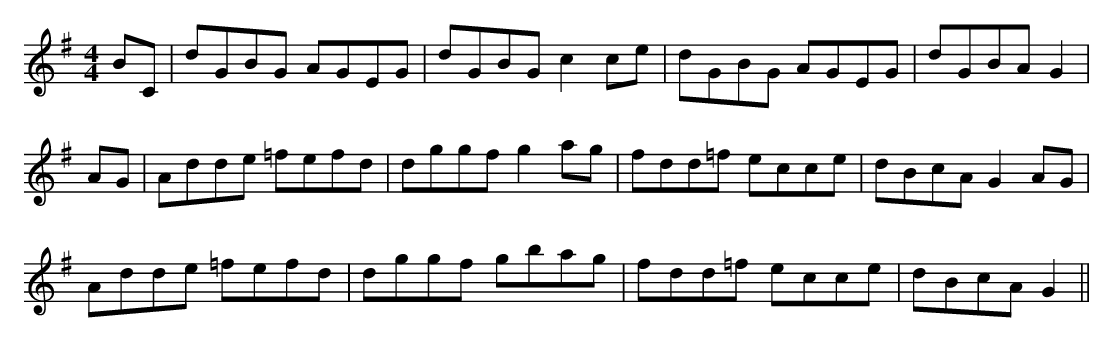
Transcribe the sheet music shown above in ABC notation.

X:1
M:4/4
K:G
BC|dGBG AGEG|dGBG c2ce|dGBG AGEG|dGBA G2|
AG|Adde =fefd|dggf g2ag|fdd=f ecce|dBcA G2AG|
Adde =fefd|dggf gbag|fdd=f ecce|dBcA G2||
